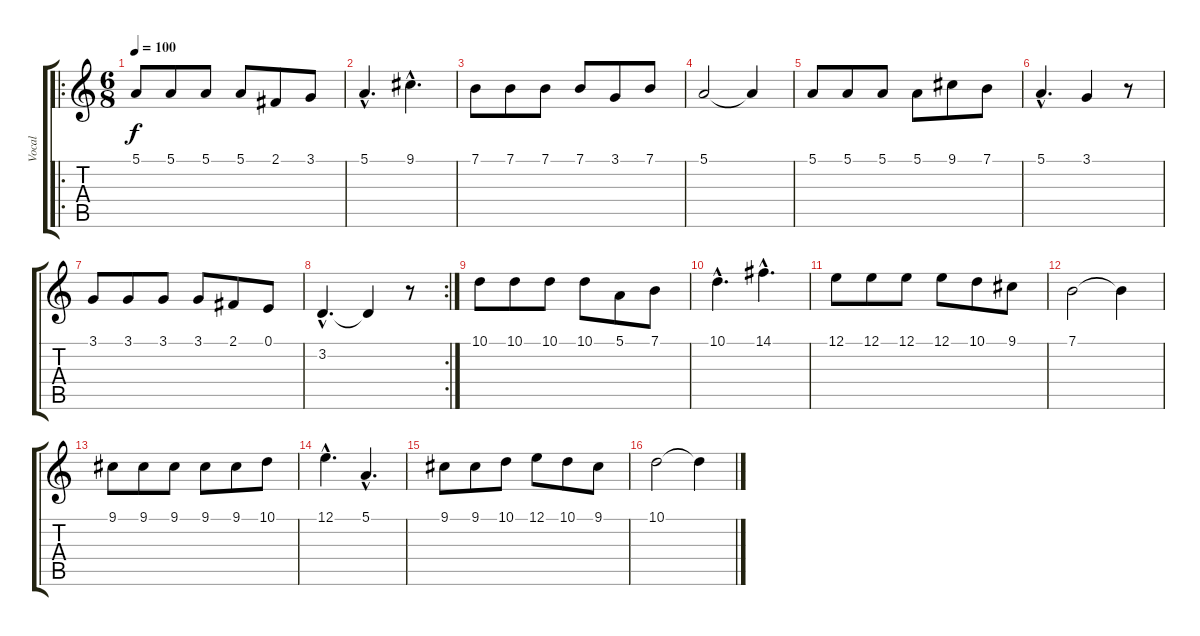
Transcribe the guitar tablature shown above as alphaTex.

\track ("Vocal" "Vocal") {instrument acousticgrandpiano}
\staff {score tabs}
\tuning (E4 B3 G3 D3 A2 E2) {hide}
\ro
\ts (6 8)
\tempo 100
\clef g2
\ks c
5.1.8{dy f} 5.1.8 5.1.8 5.1.8 2.1.8 3.1.8 |
5.1{hac}.4{d} 9.1{hac}.4{d} |
7.1.8 7.1.8 7.1.8 7.1.8 3.1.8 7.1.8 |
5.1.2 5.1{t}.4 |
5.1.8 5.1.8 5.1.8 5.1.8 9.1.8 7.1.8 |
5.1{hac}.4{d} 3.1.4 r.8 |
3.1.8 3.1.8 3.1.8 3.1.8 2.1.8 0.1.8 |
\rc 2
3.2{hac}.4{d} 3.2{t}.4 r.8 |
10.1.8 10.1.8 10.1.8 10.1.8 5.1.8 7.1.8 |
10.1{hac}.4{d} 14.1{hac}.4{d} |
12.1.8 12.1.8 12.1.8 12.1.8 10.1.8 9.1.8 |
7.1.2 7.1{t}.4 |
9.1.8 9.1.8 9.1.8 9.1.8 9.1.8 10.1.8 |
12.1{hac}.4{d} 5.1{hac}.4{d} |
9.1.8 9.1.8 10.1.8 12.1.8 10.1.8 9.1.8 |
10.1.2 10.1{t}.4
